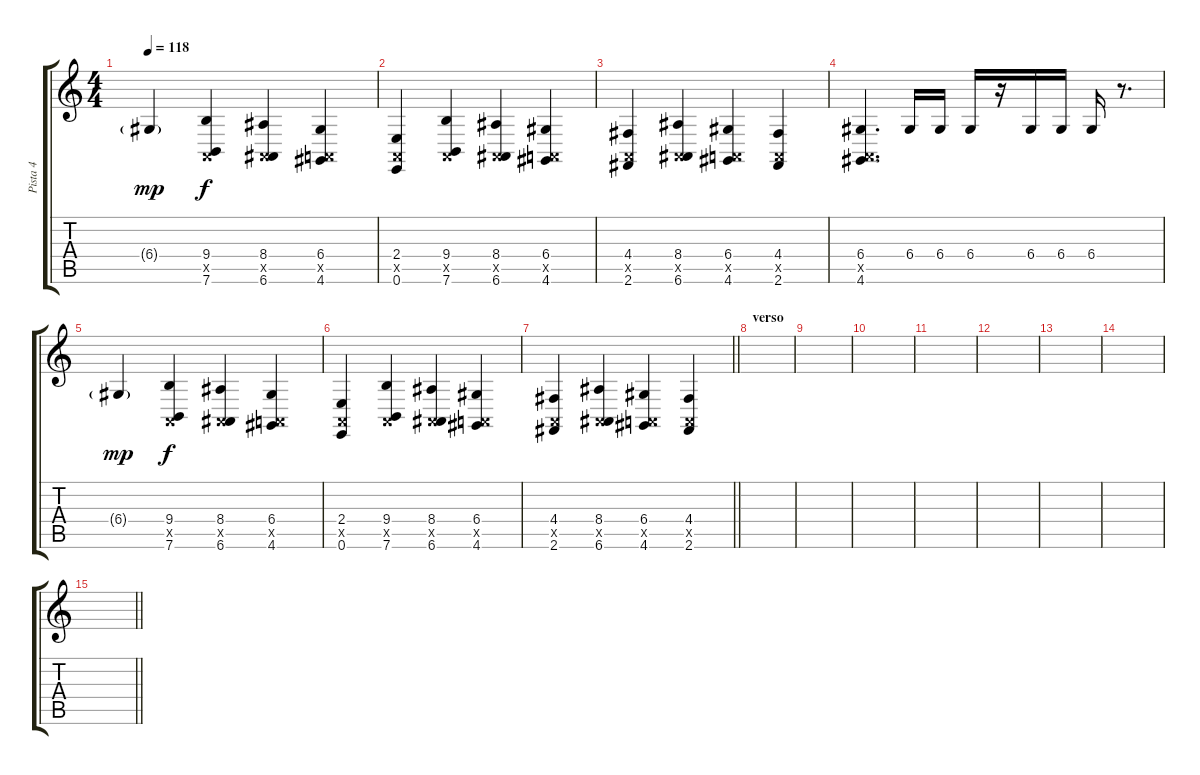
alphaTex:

\track ("Pista 4" "Pista 4") {instrument tenorsax}
\staff {score tabs}
\tuning (E4 B3 G3 D3 A2 E2) {hide}
\ts (4 4)
\tempo 118
\clef g2
\ks c
6.4{g}.4{dy mp} (9.4 0.5{x} 7.6).4{dy f} (8.4 0.5{x} 6.6).4 (6.4 0.5{x} 4.6).4 |
(2.4 0.5{x} 0.6).4 (9.4 0.5{x} 7.6).4 (8.4 0.5{x} 6.6).4 (6.4 0.5{x} 4.6).4 |
(4.4 0.5{x} 2.6).4 (8.4 0.5{x} 6.6).4 (6.4 0.5{x} 4.6).4 (4.4 0.5{x} 2.6).4 |
(6.4 0.5{x} 4.6).4{d} 6.4.16 6.4.16 6.4.16 r.16 6.4.16 6.4.16 6.4.16 r.8{d} |
6.4{g}.4{dy mp} (9.4 0.5{x} 7.6).4{dy f} (8.4 0.5{x} 6.6).4 (6.4 0.5{x} 4.6).4 |
(2.4 0.5{x} 0.6).4 (9.4 0.5{x} 7.6).4 (8.4 0.5{x} 6.6).4 (6.4 0.5{x} 4.6).4 |
\barLineRight lightlight
(4.4 0.5{x} 2.6).4 (8.4 0.5{x} 6.6).4 (6.4 0.5{x} 4.6).4 (4.4 0.5{x} 2.6).4 |
\section ("" "verso")
|
|
|
|
|
|
|
\barLineRight lightlight
